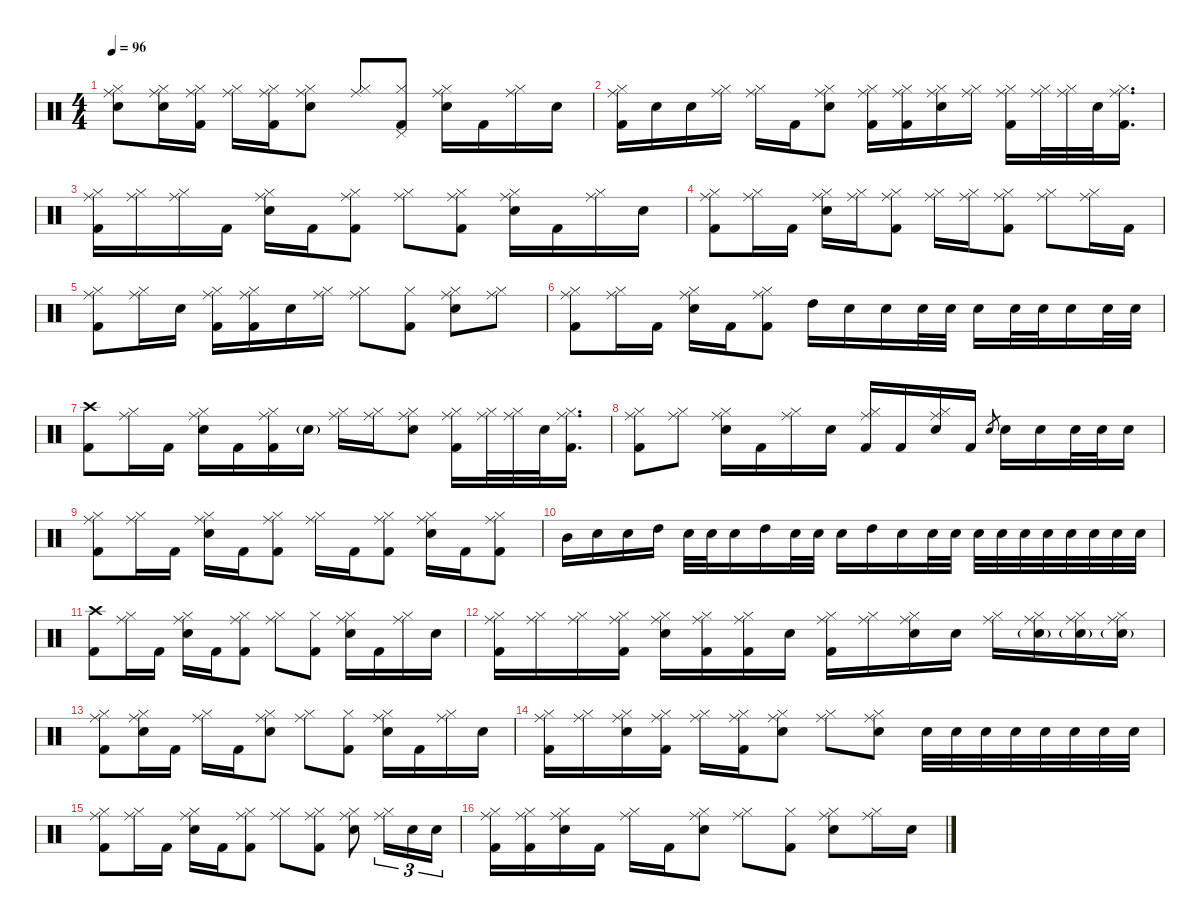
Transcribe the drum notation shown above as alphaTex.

\defaultSystemsLayout 4
\hideDynamics
\bracketExtendMode nobrackets
\singleTrackTrackNamePolicy hidden
\multiTrackTrackNamePolicy hidden
\otherSystemsTrackNameOrientation horizontal
\track ("Drums" "drm.") {instrument percussion}
\staff {score}
\articulation defaults
\ts (4 4)
\tempo 96
\clef neutral
\ks c
("Ride (middle)" "Hi-Hat (closed)" "Snare (hit) 2").8{dy f beam Down} ("Ride (middle)" "Hi-Hat (closed)" "Snare (hit) 2").16{beam Down} ("Ride (middle)" "Hi-Hat (closed)" "Kick (hit) 2").16{beam Down} ("Ride (middle)" "Hi-Hat (closed)").16{beam Down} ("Ride (middle)" "Hi-Hat (closed)" "Kick (hit) 2").16{beam Down} ("Ride (middle)" "Hi-Hat (closed)" "Snare (hit) 2").8{beam Down} ("Ride (middle)" "Hi-Hat (closed)").8{beam Up} ("Hi-Hat (closed)" "Pedal Hi-Hat (hit)" "Kick (hit) 2").8{beam Up} ("Ride (middle)" "Hi-Hat (closed)" "Snare (hit) 2").16{beam Down} "Kick (hit) 2".16{beam Down} ("Ride (middle)" "Hi-Hat (closed)").16{beam Down} "Snare (hit) 2".16{beam Down} |
("Ride (middle)" "Hi-Hat (closed)" "Kick (hit) 2").16{beam Down} "Snare (hit) 2".16{beam Down} "Snare (hit) 2".16{beam Down} ("Ride (middle)" "Hi-Hat (closed)").16{beam Down} ("Ride (middle)" "Hi-Hat (closed)").16{beam Down} "Kick (hit) 2".16{beam Down} ("Ride (middle)" "Hi-Hat (closed)" "Snare (hit) 2").8{beam Down} ("Ride (middle)" "Hi-Hat (closed)" "Kick (hit) 2").16{beam Down} ("Ride (middle)" "Hi-Hat (closed)" "Kick (hit) 2").16{beam Down} ("Ride (middle)" "Hi-Hat (closed)" "Snare (hit) 2").16{beam Down} ("Ride (middle)" "Hi-Hat (closed)").16{beam Down} ("Ride (middle)" "Hi-Hat (closed)" "Kick (hit) 2").16{beam Down} ("Ride (middle)" "Hi-Hat (closed)").32{beam Down} ("Ride (middle)" "Hi-Hat (closed)").32{beam Down} "Snare (hit) 2".32{beam Down} ("Ride (middle)" "Hi-Hat (closed)" "Kick (hit) 2").16{d dy ff beam Down} |
("Ride (middle)" "Hi-Hat (closed)" "Kick (hit) 2").16{dy f beam Down} ("Ride (middle)" "Hi-Hat (closed)").16{beam Down} ("Ride (middle)" "Hi-Hat (closed)").16{beam Down} "Kick (hit) 2".16{beam Down} ("Ride (middle)" "Hi-Hat (closed)" "Snare (hit) 2").16{beam Down} "Kick (hit) 2".16{beam Down} ("Ride (middle)" "Hi-Hat (closed)" "Kick (hit) 2").8{beam Down} ("Ride (middle)" "Hi-Hat (closed)").8{beam Down} ("Ride (middle)" "Hi-Hat (closed)" "Kick (hit) 2").8{beam Down} ("Ride (middle)" "Hi-Hat (closed)" "Snare (hit) 2").16{beam Down} "Kick (hit) 2".16{beam Down} ("Ride (middle)" "Hi-Hat (closed)").16{beam Down} "Snare (hit) 2".16{beam Down} |
("Ride (middle)" "Hi-Hat (closed)" "Kick (hit) 2").8{beam Down} ("Ride (middle)" "Hi-Hat (closed)").16{beam Down} "Kick (hit) 2".16{beam Down} ("Ride (middle)" "Hi-Hat (closed)" "Snare (hit) 2").16{beam Down} ("Ride (middle)" "Hi-Hat (closed)").16{beam Down} ("Ride (middle)" "Hi-Hat (closed)" "Kick (hit) 2").8{beam Down} ("Ride (middle)" "Hi-Hat (closed)").16{beam Down} ("Ride (middle)" "Hi-Hat (closed)").16{beam Down} ("Ride (middle)" "Hi-Hat (closed)" "Kick (hit) 2").8{beam Down} ("Ride (middle)" "Hi-Hat (closed)").8{beam Down} ("Ride (middle)" "Hi-Hat (closed)").16{beam Down} "Kick (hit) 2".16{beam Down} |
("Ride (middle)" "Hi-Hat (closed)" "Kick (hit) 2").8{beam Down} ("Ride (middle)" "Hi-Hat (closed)").16{beam Down} "Snare (hit) 2".16{beam Down} ("Ride (middle)" "Hi-Hat (closed)" "Kick (hit) 2").16{beam Down} ("Ride (middle)" "Hi-Hat (closed)" "Kick (hit) 2").16{beam Down} "Snare (hit) 2".16{beam Down} ("Ride (middle)" "Hi-Hat (closed)").16{beam Down} ("Ride (middle)" "Hi-Hat (closed)").8{beam Down} ("Hi-Hat (closed)" "Kick (hit) 2").8{beam Down} ("Ride (middle)" "Hi-Hat (closed)" "Snare (hit) 2").8{beam Down} ("Ride (middle)" "Hi-Hat (closed)").8{beam Down} |
("Ride (middle)" "Hi-Hat (closed)" "Kick (hit) 2").8{beam Down} ("Ride (middle)" "Hi-Hat (closed)").16{beam Down} "Kick (hit) 2".16{beam Down} ("Ride (middle)" "Hi-Hat (closed)" "Snare (hit) 2").16{beam Down} "Kick (hit) 2".16{beam Down} ("Ride (middle)" "Hi-Hat (closed)" "Kick (hit) 2").8{beam Down} "High Tom (hit)".16{dy ff beam Down} "Snare (hit) 2".16{dy f beam Down} "Snare (hit) 2".16{beam Down} "Snare (hit) 2".32{beam Down} "Snare (hit) 2".32{beam Down} "Snare (hit) 2".16{beam Down} "Snare (hit) 2".32{beam Down} "Snare (hit) 2".32{beam Down} "Snare (hit) 2".16{beam Down} "Snare (hit) 2".32{beam Down} "Snare (hit) 2".32{beam Down} |
("Crash high (hit)" "Kick (hit) 2").8{dy ff beam Down} ("Ride (middle)" "Hi-Hat (closed)").16{dy f beam Down} "Kick (hit) 2".16{beam Down} ("Ride (middle)" "Hi-Hat (closed)" "Snare (hit) 2").16{beam Down} "Kick (hit) 2".16{beam Down} ("Ride (middle)" "Hi-Hat (closed)" "Kick (hit) 2").16{beam Down} "Snare (hit) 2"{g}.16{beam Down} ("Ride (middle)" "Hi-Hat (closed)").16{beam Down} ("Ride (middle)" "Hi-Hat (closed)").16{beam Down} ("Ride (middle)" "Hi-Hat (closed)" "Snare (hit) 2").8{beam Down} ("Ride (middle)" "Hi-Hat (closed)" "Kick (hit) 2").16{beam Down} ("Ride (middle)" "Hi-Hat (closed)").32{beam Down} ("Ride (middle)" "Hi-Hat (closed)").32{beam Down} "Snare (hit) 2".32{beam Down} ("Ride (middle)" "Hi-Hat (closed)" "Kick (hit) 2").16{d dy ff beam Down} |
("Ride (middle)" "Hi-Hat (closed)" "Kick (hit) 2").8{dy f beam Down} ("Ride (middle)" "Hi-Hat (closed)").8{beam Down} ("Ride (middle)" "Hi-Hat (closed)" "Snare (hit) 2").16{beam Down} "Kick (hit) 2".16{beam Down} ("Ride (middle)" "Hi-Hat (closed)").16{beam Down} "Snare (hit) 2".16{beam Down} ("Ride (middle)" "Hi-Hat (closed)" "Kick (hit) 2").16{beam Up} "Kick (hit) 2".16{beam Up} ("Ride (middle)" "Hi-Hat (closed)" "Snare (hit) 2").16{beam Up} "Kick (hit) 2".16{beam Up} "Electric Snare (hit)".8{gr dy mp beam Up} "Snare (hit) 2".16{dy ff beam Down} "Snare (hit) 2".16{dy f beam Down} "Snare (hit) 2".32{beam Down} "Snare (hit) 2".32{beam Down} "Snare (hit) 2".16{beam Down} |
("Ride (middle)" "Hi-Hat (closed)" "Kick (hit) 2").8{beam Down} ("Ride (middle)" "Hi-Hat (closed)").16{beam Down} "Kick (hit) 2".16{beam Down} ("Ride (middle)" "Hi-Hat (closed)" "Snare (hit) 2").16{beam Down} "Kick (hit) 2".16{beam Down} ("Ride (middle)" "Hi-Hat (closed)" "Kick (hit) 2").8{beam Down} ("Ride (middle)" "Hi-Hat (closed)").16{beam Down} "Kick (hit) 2".16{beam Down} ("Ride (middle)" "Hi-Hat (closed)" "Kick (hit) 2").8{beam Down} ("Ride (middle)" "Hi-Hat (closed)" "Snare (hit) 2").16{beam Down} "Kick (hit) 2".16{beam Down} ("Ride (middle)" "Hi-Hat (closed)" "Kick (hit) 2").8{beam Down} |
"Mid Tom (hit)".16{dy ff beam Down} "Snare (hit) 2".16{dy f beam Down} "Snare (hit) 2".16{beam Down} "High Tom (hit)".16{dy ff beam Down} "Snare (hit) 2".32{dy f beam Down} "Snare (hit) 2".32{beam Down} "Snare (hit) 2".16{dy ff beam Down} "High Tom (hit)".16{dy f beam Down} "Snare (hit) 2".32{beam Down} "Snare (hit) 2".32{beam Down} "Snare (hit) 2".16{beam Down} "High Tom (hit)".16{dy ff beam Down} "Snare (hit) 2".16{dy f beam Down} "Snare (hit) 2".32{beam Down} "Snare (hit) 2".32{beam Down} "Snare (hit) 2".32{dy ff beam Down} "Snare (hit) 2".32{dy f beam Down} "Snare (hit) 2".32{beam Down} "Snare (hit) 2".32{beam Down} "Snare (hit) 2".32{beam Down} "Snare (hit) 2".32{beam Down} "Snare (hit) 2".32{beam Down} "Snare (hit) 2".32{beam Down} |
("Crash high (hit)" "Kick (hit) 2").8{dy ff beam Down} ("Ride (middle)" "Hi-Hat (closed)").16{dy f beam Down} "Kick (hit) 2".16{beam Down} ("Ride (middle)" "Hi-Hat (closed)" "Snare (hit) 2").16{beam Down} "Kick (hit) 2".16{beam Down} ("Ride (middle)" "Hi-Hat (closed)" "Kick (hit) 2").8{beam Down} ("Ride (middle)" "Hi-Hat (closed)").8{beam Down} ("Hi-Hat (closed)" "Kick (hit) 2").8{beam Down} ("Ride (middle)" "Hi-Hat (closed)" "Snare (hit) 2").16{beam Down} "Kick (hit) 2".16{beam Down} ("Ride (middle)" "Hi-Hat (closed)").16{beam Down} "Snare (hit) 2".16{beam Down} |
("Ride (middle)" "Hi-Hat (closed)" "Kick (hit) 2").16{beam Down} ("Ride (middle)" "Hi-Hat (closed)").16{beam Down} ("Ride (middle)" "Hi-Hat (closed)").16{beam Down} ("Ride (middle)" "Hi-Hat (closed)" "Kick (hit) 2").16{beam Down} ("Ride (middle)" "Hi-Hat (closed)" "Snare (hit) 2").16{beam Down} ("Ride (middle)" "Hi-Hat (closed)" "Kick (hit) 2").16{beam Down} ("Ride (middle)" "Hi-Hat (closed)" "Kick (hit) 2").16{beam Down} "Snare (hit) 2".16{beam Down} ("Ride (middle)" "Hi-Hat (closed)" "Kick (hit) 2").16{beam Down} ("Ride (middle)" "Hi-Hat (closed)").16{beam Down} ("Ride (middle)" "Hi-Hat (closed)" "Snare (hit) 2").16{beam Down} "Snare (hit) 2".16{beam Down} ("Ride (middle)" "Hi-Hat (closed)").16{beam Down} ("Ride (middle)" "Hi-Hat (closed)" "Snare (hit) 2"{g}).16{beam Down} ("Ride (middle)" "Hi-Hat (closed)" "Snare (hit) 2"{g}).16{beam Down} ("Ride (middle)" "Hi-Hat (closed)" "Snare (hit) 2"{g}).16{beam Down} |
("Ride (middle)" "Hi-Hat (closed)" "Kick (hit) 2").8{beam Down} ("Ride (middle)" "Hi-Hat (closed)" "Snare (hit) 2").16{beam Down} "Kick (hit) 2".16{beam Down} ("Ride (middle)" "Hi-Hat (closed)").16{beam Down} "Kick (hit) 2".16{beam Down} ("Ride (middle)" "Hi-Hat (closed)" "Snare (hit) 2").8{beam Down} ("Ride (middle)" "Hi-Hat (closed)").8{beam Down} ("Hi-Hat (closed)" "Kick (hit) 2").8{beam Down} ("Ride (middle)" "Hi-Hat (closed)" "Snare (hit) 2").16{beam Down} "Kick (hit) 2".16{beam Down} ("Ride (middle)" "Hi-Hat (closed)").16{beam Down} "Snare (hit) 2".16{beam Down} |
("Ride (middle)" "Hi-Hat (closed)" "Kick (hit) 2").16{beam Down} ("Ride (middle)" "Hi-Hat (closed)").16{beam Down} ("Ride (middle)" "Hi-Hat (closed)" "Snare (hit) 2").16{beam Down} ("Ride (middle)" "Hi-Hat (closed)" "Kick (hit) 2").16{beam Down} ("Ride (middle)" "Hi-Hat (closed)").16{beam Down} ("Ride (middle)" "Hi-Hat (closed)" "Kick (hit) 2").16{beam Down} ("Ride (middle)" "Hi-Hat (closed)" "Snare (hit) 2").8{beam Down} ("Ride (middle)" "Hi-Hat (closed)").8{beam Down} ("Ride (middle)" "Hi-Hat (closed)" "Snare (hit) 2").8{beam Down} "Snare (hit) 2".32{dy ff beam Down} "Snare (hit) 2".32{dy f beam Down} "Snare (hit) 2".32{beam Down} "Snare (hit) 2".32{beam Down} "Snare (hit) 2".32{beam Down} "Snare (hit) 2".32{beam Down} "Snare (hit) 2".32{beam Down} "Snare (hit) 2".32{beam Down} |
("Ride (middle)" "Hi-Hat (closed)" "Kick (hit) 2").8{beam Down} ("Ride (middle)" "Hi-Hat (closed)").16{beam Down} "Kick (hit) 2".16{beam Down} ("Ride (middle)" "Hi-Hat (closed)" "Snare (hit) 2").16{beam Down} "Kick (hit) 2".16{beam Down} ("Ride (middle)" "Hi-Hat (closed)" "Kick (hit) 2").8{beam Down} ("Ride (middle)" "Hi-Hat (closed)").8{beam Down} ("Ride (middle)" "Hi-Hat (closed)" "Kick (hit) 2").8{beam Down} ("Ride (middle)" "Hi-Hat (closed)" "Snare (hit) 2").8{beam Down} ("Ride (middle)" "Hi-Hat (closed)").16{tu (3 2) beam Down} "Snare (hit) 2".16{tu (3 2) beam Down} "Snare (hit) 2".16{tu (3 2) beam Down} |
("Ride (middle)" "Hi-Hat (closed)" "Kick (hit) 2").16{beam Down} ("Ride (middle)" "Hi-Hat (closed)" "Kick (hit) 2").16{beam Down} ("Ride (middle)" "Hi-Hat (closed)" "Snare (hit) 2").16{beam Down} "Kick (hit) 2".16{beam Down} ("Ride (middle)" "Hi-Hat (closed)").16{beam Down} "Kick (hit) 2".16{beam Down} ("Ride (middle)" "Hi-Hat (closed)" "Snare (hit) 2").8{beam Down} ("Ride (middle)" "Hi-Hat (closed)").8{beam Down} ("Hi-Hat (closed)" "Kick (hit) 2").8{beam Down} ("Ride (middle)" "Hi-Hat (closed)" "Snare (hit) 2").8{beam Down} ("Ride (middle)" "Hi-Hat (closed)").16{beam Down} "Snare (hit) 2".16{beam Down}
